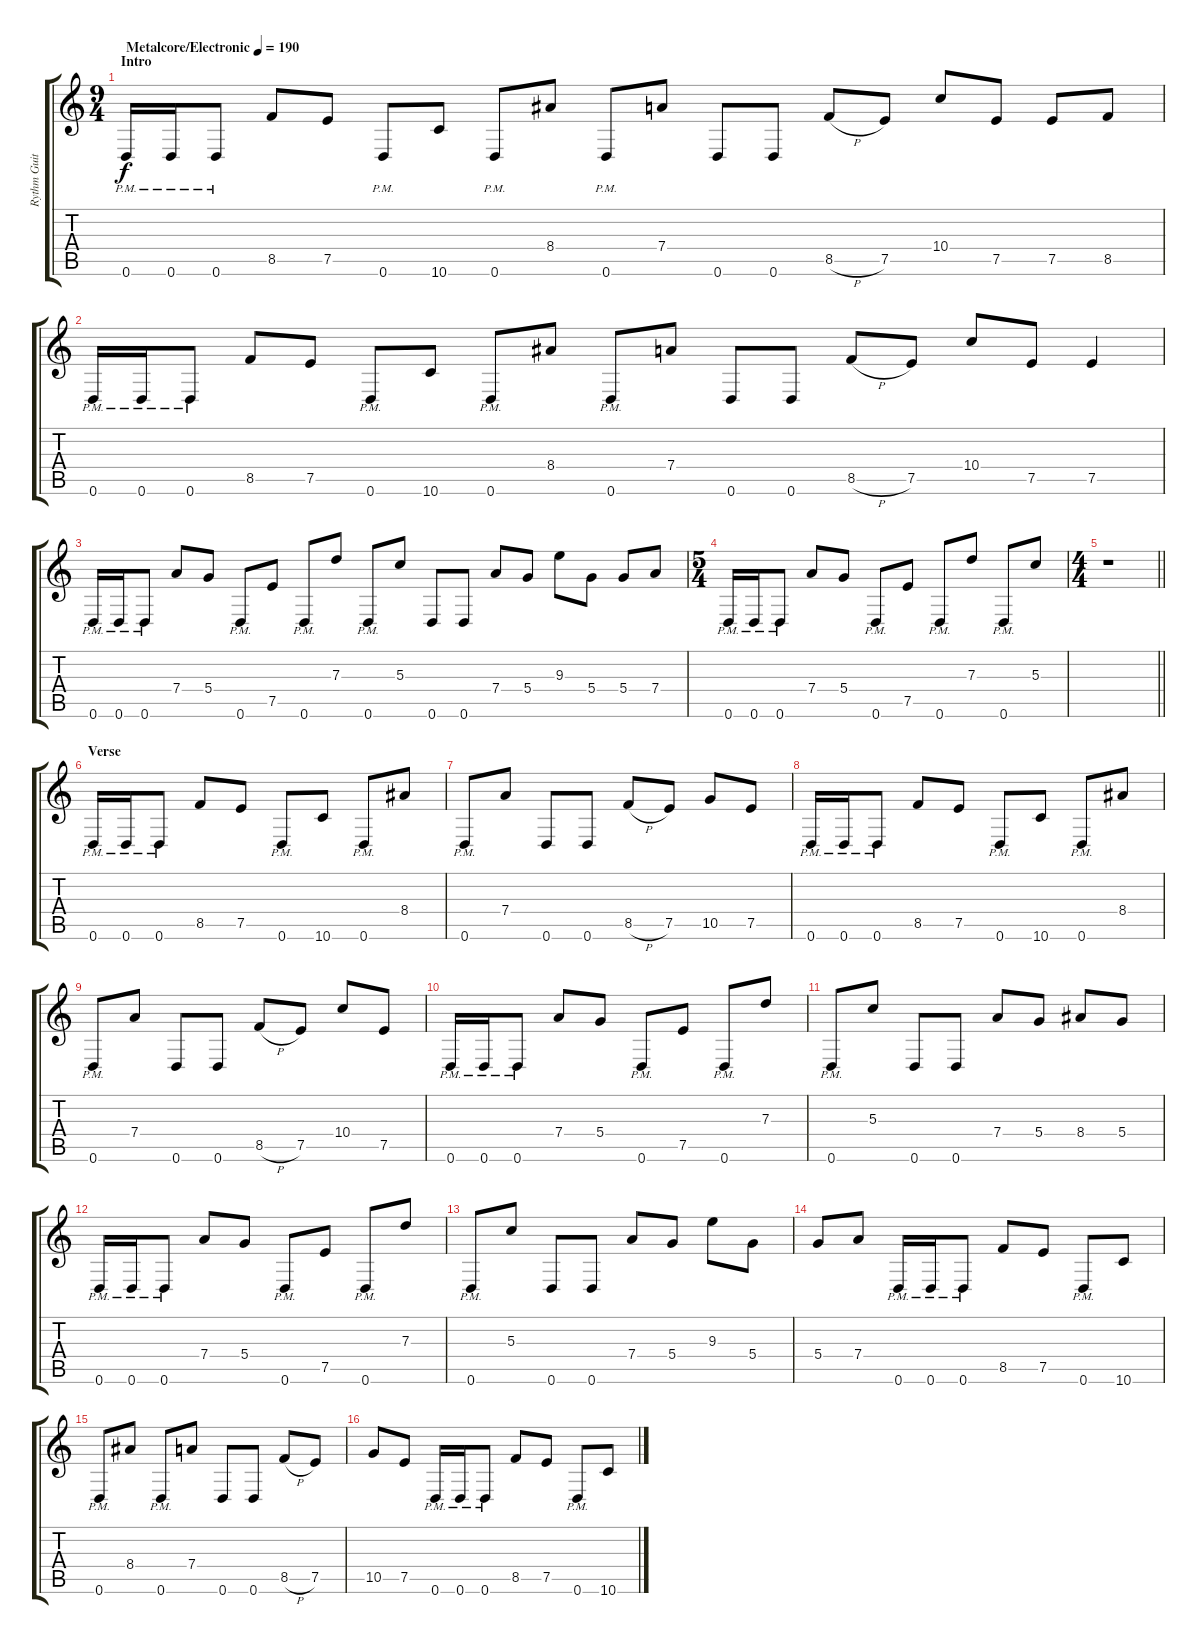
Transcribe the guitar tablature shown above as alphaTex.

\track ("Rythm Guitar" "Rythm Guit") {instrument distortionguitar}
\staff {score tabs}
\tuning (E4 B3 G3 D3 A2 D2) {hide}
\ts (9 4)
\section ("" "Intro")
\tempo (190 "Metalcore/Electronic")
\clef g2
\ks c
0.6{pm}.16{dy f instrument distortionguitar} 0.6{pm}.16 0.6{pm}.8 8.5.8 7.5.8 0.6{pm}.8 10.6.8 0.6{pm}.8 8.4.8 0.6{pm}.8 7.4.8 0.6.8 0.6.8 8.5{h}.8 7.5.8 10.4.8 7.5.8 7.5.8 8.5.8 |
0.6{pm}.16 0.6{pm}.16 0.6{pm}.8 8.5.8 7.5.8 0.6{pm}.8 10.6.8 0.6{pm}.8 8.4.8 0.6{pm}.8 7.4.8 0.6.8 0.6.8 8.5{h}.8 7.5.8 10.4.8 7.5.8 7.5.4 |
0.6{pm}.16 0.6{pm}.16 0.6{pm}.8 7.4.8 5.4.8 0.6{pm}.8 7.5.8 0.6{pm}.8 7.3.8 0.6{pm}.8 5.3.8 0.6.8 0.6.8 7.4.8 5.4.8 9.3.8 5.4.8 5.4.8 7.4.8 |
\ts (5 4)
0.6{pm}.16 0.6{pm}.16 0.6{pm}.8 7.4.8 5.4.8 0.6{pm}.8 7.5.8 0.6{pm}.8 7.3.8 0.6{pm}.8 5.3.8 |
\ts (4 4)
\barLineRight lightlight
r.1 |
\section ("" "Verse ")
0.6{pm}.16 0.6{pm}.16 0.6{pm}.8 8.5.8 7.5.8 0.6{pm}.8 10.6.8 0.6{pm}.8 8.4.8 |
0.6{pm}.8 7.4.8 0.6.8 0.6.8 8.5{h}.8 7.5.8 10.5.8 7.5.8 |
0.6{pm}.16 0.6{pm}.16 0.6{pm}.8 8.5.8 7.5.8 0.6{pm}.8 10.6.8 0.6{pm}.8 8.4.8 |
0.6{pm}.8 7.4.8 0.6.8 0.6.8 8.5{h}.8 7.5.8 10.4.8 7.5.8 |
0.6{pm}.16 0.6{pm}.16 0.6{pm}.8 7.4.8 5.4.8 0.6{pm}.8 7.5.8 0.6{pm}.8 7.3.8 |
0.6{pm}.8 5.3.8 0.6.8 0.6.8 7.4.8 5.4.8 8.4.8 5.4.8 |
0.6{pm}.16 0.6{pm}.16 0.6{pm}.8 7.4.8 5.4.8 0.6{pm}.8 7.5.8 0.6{pm}.8 7.3.8 |
0.6{pm}.8 5.3.8 0.6.8 0.6.8 7.4.8 5.4.8 9.3.8 5.4.8 |
5.4.8 7.4.8 0.6{pm}.16 0.6{pm}.16 0.6{pm}.8 8.5.8 7.5.8 0.6{pm}.8 10.6.8 |
0.6{pm}.8 8.4.8 0.6{pm}.8 7.4.8 0.6.8 0.6.8 8.5{h}.8 7.5.8 |
10.5.8 7.5.8 0.6{pm}.16 0.6{pm}.16 0.6{pm}.8 8.5.8 7.5.8 0.6{pm}.8 10.6.8
